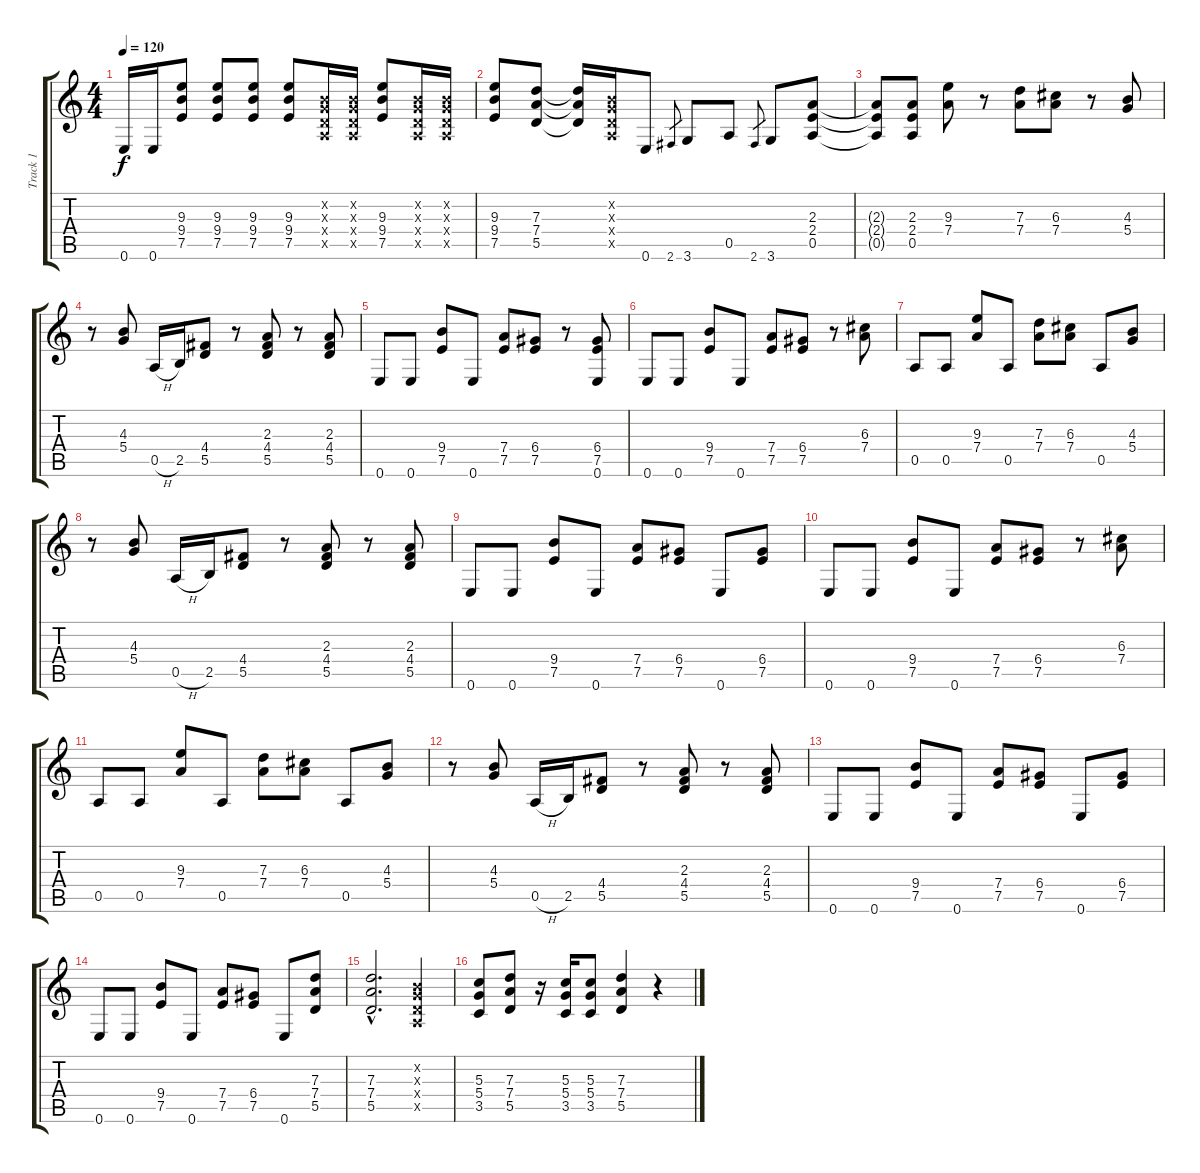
\track ("Track 1" "Track 1") {instrument acousticguitarsteel}
\staff {score tabs}
\tuning (E4 B3 G3 D3 A2 E2) {hide}
\ts (4 4)
\tempo 120
\clef g2
\ks c
0.6.16{dy f} 0.6.16 (9.3 9.4 7.5).8 (9.3 9.4 7.5).8 (9.3 9.4 7.5).8 (9.3 9.4 7.5).8 (0.2{x} 0.3{x} 0.4{x} 0.5{x}).16 (0.2{x} 0.3{x} 0.4{x} 0.5{x}).16 (9.3 9.4 7.5).8 (0.2{x} 0.3{x} 0.4{x} 0.5{x}).16 (0.2{x} 0.3{x} 0.4{x} 0.5{x}).16 |
(9.3 9.4 7.5).8 (7.3 7.4 5.5).8 (7.3{t} 7.4{t} 5.5{t}).16 (0.2{x} 0.3{x} 0.4{x} 0.5{x}).16 0.6.8 2.6.8{gr} 3.6.8 0.5.8 2.6.8{gr} 3.6.8 (2.3 2.4 0.5).8 |
(2.3{t} 2.4{t} 0.5{t}).8 (2.3 2.4 0.5).8 (9.3 7.4).8 r.8 (7.3 7.4).8 (6.3 7.4).8 r.8 (4.3 5.4).8 |
r.8 (4.3 5.4).8 0.5{h}.16 2.5.16 (4.4 5.5).8 r.8 (2.3 4.4 5.5).8 r.8 (2.3 4.4 5.5).8 |
0.6.8 0.6.8 (9.4 7.5).8 0.6.8 (7.4 7.5).8 (6.4 7.5).8 r.8 (6.4 7.5 0.6).8 |
0.6.8 0.6.8 (9.4 7.5).8 0.6.8 (7.4 7.5).8 (6.4 7.5).8 r.8 (6.3 7.4).8 |
0.5.8 0.5.8 (9.3 7.4).8 0.5.8 (7.3 7.4).8 (6.3 7.4).8 0.5.8 (4.3 5.4).8 |
r.8 (4.3 5.4).8 0.5{h}.16 2.5.16 (4.4 5.5).8 r.8 (2.3 4.4 5.5).8 r.8 (2.3 4.4 5.5).8 |
0.6.8 0.6.8 (9.4 7.5).8 0.6.8 (7.4 7.5).8 (6.4 7.5).8 0.6.8 (6.4 7.5).8 |
0.6.8 0.6.8 (9.4 7.5).8 0.6.8 (7.4 7.5).8 (6.4 7.5).8 r.8 (6.3 7.4).8 |
0.5.8 0.5.8 (9.3 7.4).8 0.5.8 (7.3 7.4).8 (6.3 7.4).8 0.5.8 (4.3 5.4).8 |
r.8 (4.3 5.4).8 0.5{h}.16 2.5.16 (4.4 5.5).8 r.8 (2.3 4.4 5.5).8 r.8 (2.3 4.4 5.5).8 |
0.6.8 0.6.8 (9.4 7.5).8 0.6.8 (7.4 7.5).8 (6.4 7.5).8 0.6.8 (6.4 7.5).8 |
0.6.8 0.6.8 (9.4 7.5).8 0.6.8 (7.4 7.5).8 (6.4 7.5).8 0.6.8 (7.3 7.4 5.5).8 |
(7.3{hac} 7.4{hac} 5.5{hac}).2{d} (0.2{x} 0.3{x} 0.4{x} 0.5{x}).4 |
(5.3 5.4 3.5).8 (7.3 7.4 5.5).8 r.16 (5.3 5.4 3.5).16 (5.3 5.4 3.5).8 (7.3 7.4 5.5).4 r.4
